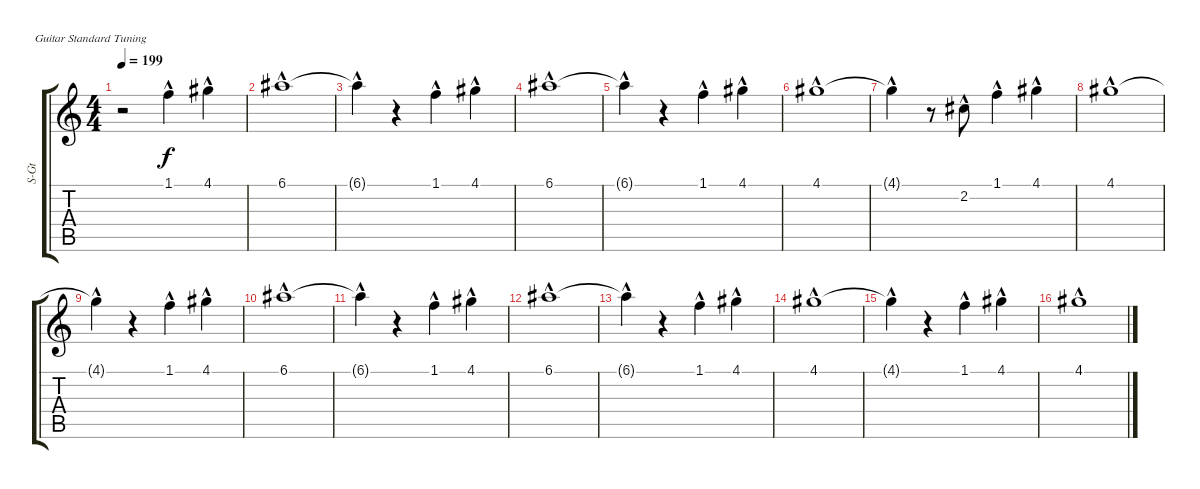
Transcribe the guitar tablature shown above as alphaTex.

\track ("Dexter voice" "S-Gt") {instrument tenorsax}
\staff {score tabs}
\tuning (E4 B3 G3 D3 A2 E2)
\displaytranspose 12
\ts (4 4)
\tempo 199
\clef g2
\ks c
r.2{dy f} 1.1{hac}.4 4.1{hac}.4 |
6.1{hac}.1 |
6.1{hac t}.4 r.4 1.1{hac}.4 4.1{hac}.4 |
6.1{hac}.1 |
6.1{hac t}.4 r.4 1.1{hac}.4 4.1{hac}.4 |
4.1{hac}.1 |
4.1{hac t}.4 r.8 2.2{hac}.8 1.1{hac}.4 4.1{hac}.4 |
4.1{hac}.1 |
4.1{hac t}.4 r.4 1.1{hac}.4 4.1{hac}.4 |
6.1{hac}.1 |
6.1{hac t}.4 r.4 1.1{hac}.4 4.1{hac}.4 |
6.1{hac}.1 |
6.1{hac t}.4 r.4 1.1{hac}.4 4.1{hac}.4 |
4.1{hac}.1 |
4.1{hac t}.4 r.4 1.1{hac}.4 4.1{hac}.4 |
4.1{hac}.1
